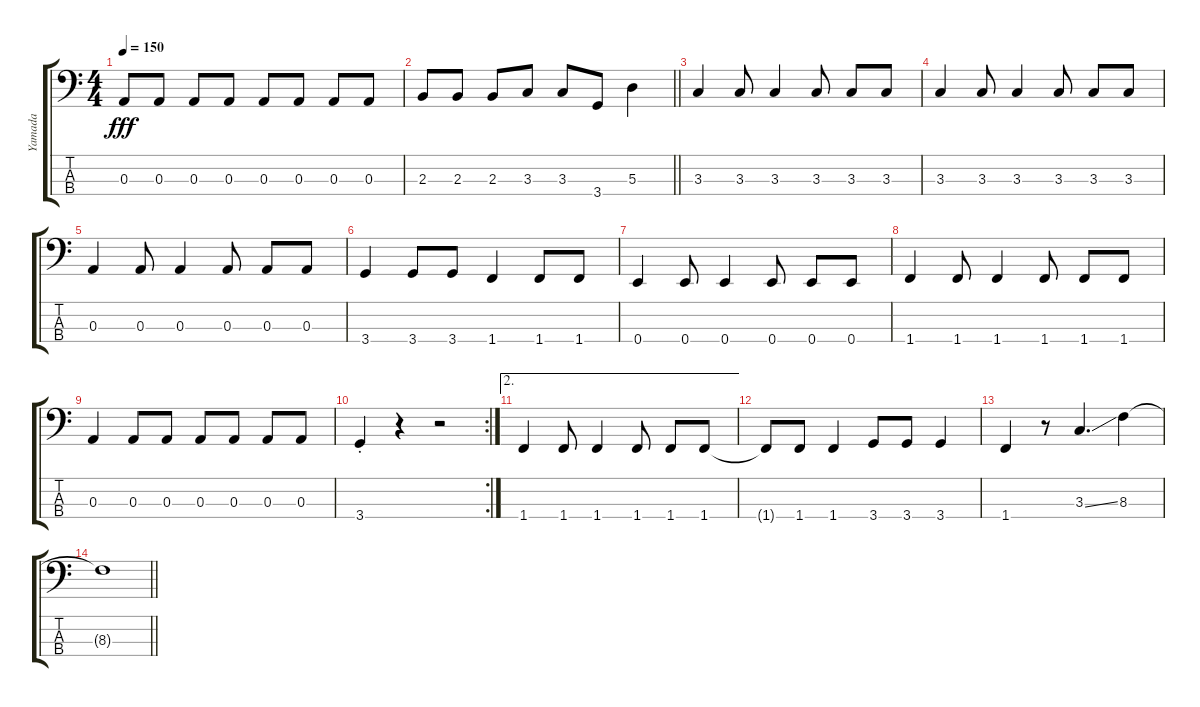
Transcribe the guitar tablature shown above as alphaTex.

\track ("Yamada" "Yamada") {instrument electricbasspick}
\staff {score tabs}
\tuning (G2 D2 A1 E1) {hide}
\ts (4 4)
\tempo 150
\clef f4
\ks c
0.3.8{dy fff} 0.3.8 0.3.8 0.3.8 0.3.8 0.3.8 0.3.8 0.3.8 |
\barLineRight lightlight
2.3.8 2.3.8 2.3.8 3.3.8 3.3.8 3.4.8 5.3.4 |
3.3.4 3.3.8 3.3.4 3.3.8 3.3.8 3.3.8 |
3.3.4 3.3.8 3.3.4 3.3.8 3.3.8 3.3.8 |
0.3.4 0.3.8 0.3.4 0.3.8 0.3.8 0.3.8 |
3.4.4 3.4.8 3.4.8 1.4.4 1.4.8 1.4.8 |
0.4.4 0.4.8 0.4.4 0.4.8 0.4.8 0.4.8 |
1.4.4 1.4.8 1.4.4 1.4.8 1.4.8 1.4.8 |
0.3.4 0.3.8 0.3.8 0.3.8 0.3.8 0.3.8 0.3.8 |
\rc 2
3.4{st}.4 r.4 r.2 |
\ae 2
1.4.4 1.4.8 1.4.4 1.4.8 1.4.8 1.4.8 |
1.4{t}.8 1.4.8 1.4.4 3.4.8 3.4.8 3.4.4 |
1.4.4 r.8 3.3{ss}.4{d} 8.3.4 |
\barLineRight lightlight
8.3{t}.1
